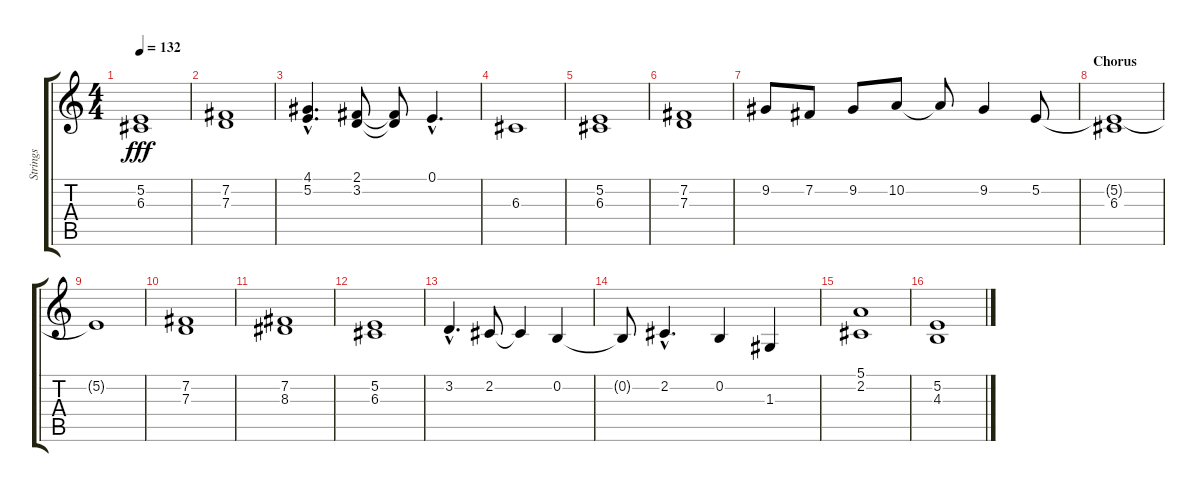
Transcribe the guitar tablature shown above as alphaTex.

\track ("Strings" "Strings") {instrument synthstrings1}
\staff {score tabs}
\tuning (E4 B3 G3 D3 A2 E2) {hide}
\ts (4 4)
\tempo 132
\clef g2
\ks c
(5.2 6.3).1{dy fff} |
(7.2 7.3).1 |
(4.1{hac} 5.2{hac}).4{d} (2.1 3.2).8 (2.1{t} 3.2{t}).8 0.1{hac}.4{d} |
6.3.1 |
(5.2 6.3).1 |
(7.2 7.3).1 |
9.2.8 7.2.8 9.2.8 10.2.8 10.2{t}.8 9.2.4 5.2.8 |
\section ("" "Chorus")
(5.2{t} 6.3).1 |
5.2{t}.1 |
(7.2 7.3).1 |
(7.2 8.3).1 |
(5.2 6.3).1 |
3.2{hac}.4{d} 2.2.8 2.2{t}.4 0.2.4 |
0.2{t}.8 2.2{hac}.4{d} 0.2.4 1.3.4 |
(5.1 2.2).1 |
(5.2 4.3).1
